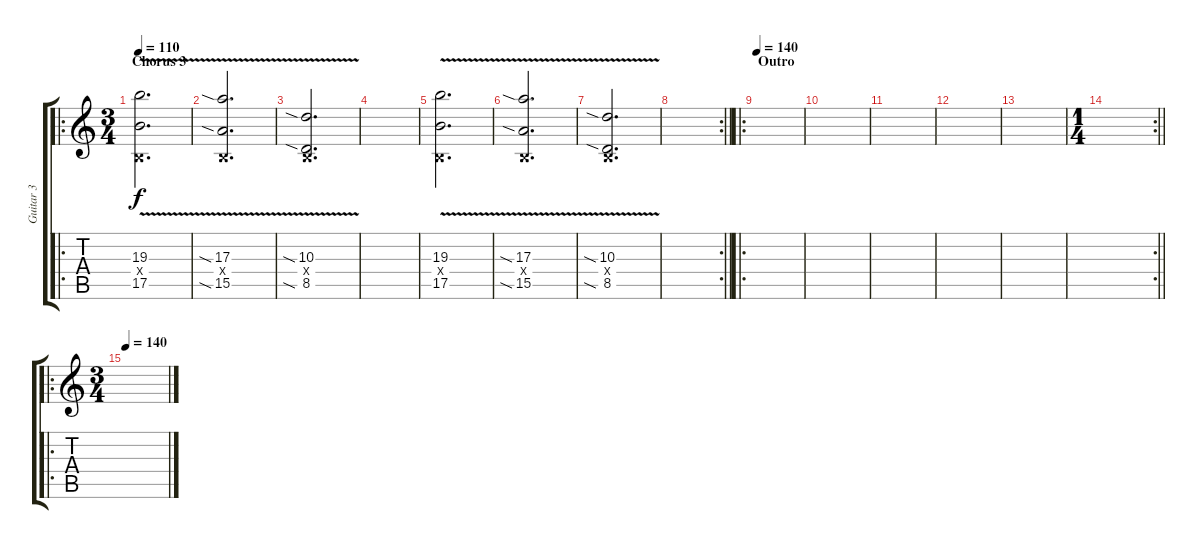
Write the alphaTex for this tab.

\track ("Guitar 3" "Guitar 3") {instrument distortionguitar}
\staff {score tabs}
\tuning (Db4 Ab3 E3 B2 Gb2 B1) {hide}
\ro
\ts (3 4)
\section ("" "Chorus 3")
\tempo 110
\clef g2
\ks c
(19.3{v} 0.4{x} 17.5{v}).2{d dy f} |
(17.3{v sia} 0.4{x} 15.5{v sia}).2{d} |
(10.3{v sia} 0.4{x} 8.5{v sia}).2{d} |
|
(19.3{v} 0.4{x} 17.5{v}).2{d} |
(17.3{v sia} 0.4{x} 15.5{v sia}).2{d} |
(10.3{v sia} 0.4{x} 8.5{v sia}).2{d} |
\rc 2
\barLineRight lightlight
|
\ro
\section ("" "Outro")
\tempo 140
|
|
|
|
|
\rc 2
\ts (1 4)
\barLineRight lightlight
|
\ro
\ts (3 4)
\tempo 140
